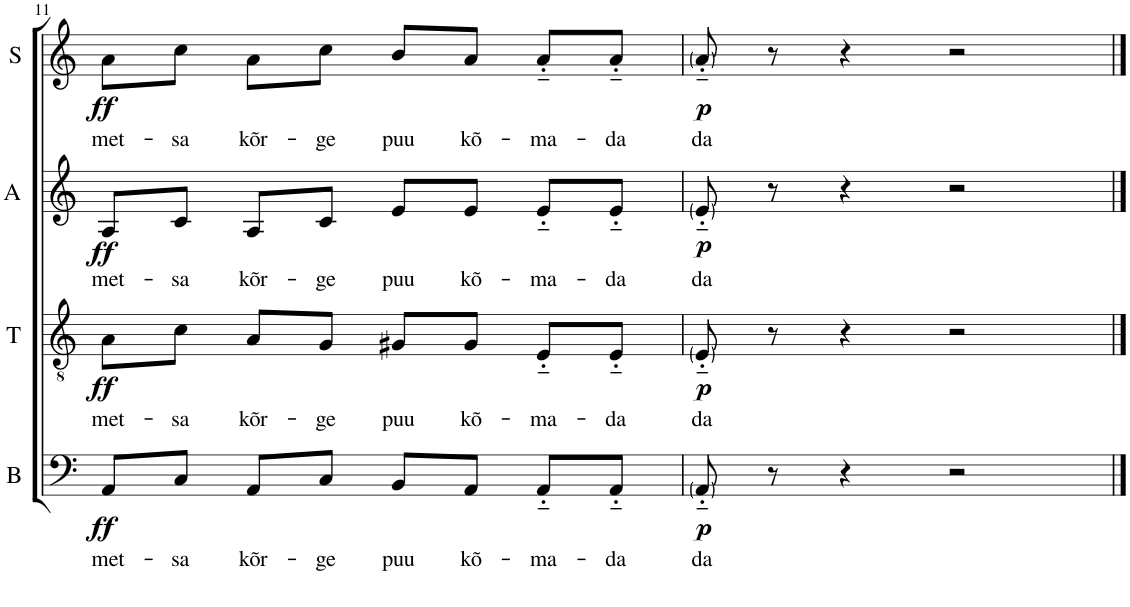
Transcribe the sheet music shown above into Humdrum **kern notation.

**kern	**text	**dynam	**kern	**text	**dynam	**kern	**text	**dynam	**kern	**text	**dynam
*part4	*part4	*part4	*part3	*part3	*part3	*part2	*part2	*part2	*part1	*part1	*part1
*staff4	*staff4	*staff4	*staff3	*staff3	*staff3	*staff2	*staff2	*staff2	*staff1	*staff1	*staff1
*I"B	*	*	*I"T	*	*	*I"A	*	*	*I"S	*	*
*I'B	*	*	*I'T	*	*	*I'A	*	*	*I'S	*	*
!!LO:PB:g=z
*clefF4	*	*	*clefGv2	*	*	*clefG2	*	*	*clefG2	*	*
*k[]	*	*	*k[]	*	*	*k[]	*	*	*k[]	*	*
*M4/4	*	*	*M4/4	*	*	*M4/4	*	*	*M4/4	*	*
=11	=11	=11	=11	=11	=11	=11	=11	=11	=11	=11	=11
!	!LO:LY:b	!LO:DY:b	!	!LO:LY:b	!LO:DY:b	!	!LO:LY:b	!LO:DY:b	!	!LO:LY:b	!LO:DY:b
8AA/L	met-	ff	8A\L	met-	ff	8A/L	met-	ff	8a\L	met-	ff
!	!LO:LY:b	!	!	!LO:LY:b	!	!	!LO:LY:b	!	!	!LO:LY:b	!
8C/J	-sa	.	8c\J	-sa	.	8c/J	-sa	.	8cc\J	-sa	.
!	!LO:LY:b	!	!	!LO:LY:b	!	!	!LO:LY:b	!	!	!LO:LY:b	!
8AA/L	kõr-	.	8A/L	kõr-	.	8A/L	kõr-	.	8a\L	kõr-	.
!	!LO:LY:b	!	!	!LO:LY:b	!	!	!LO:LY:b	!	!	!LO:LY:b	!
8C/J	-ge	.	8G/J	-ge	.	8c/J	-ge	.	8cc\J	-ge	.
!	!LO:LY:b	!	!	!LO:LY:b	!	!	!LO:LY:b	!	!	!LO:LY:b	!
8BB/L	puu	.	8G#X/L	puu	.	8e/L	puu	.	8b/L	puu	.
!	!LO:LY:b	!	!	!LO:LY:b	!	!	!LO:LY:b	!	!	!LO:LY:b	!
8AA/J	kõ-	.	8G#/J	kõ-	.	8e/J	kõ-	.	8a/J	kõ-	.
!	!LO:LY:b	!	!	!LO:LY:b	!	!	!LO:LY:b	!	!	!LO:LY:b	!
8AA'~/L	-ma-	.	8E'~/L	-ma-	.	8e'~/L	-ma-	.	8a'~/L	-ma-	.
!	!LO:LY:b	!	!	!LO:LY:b	!	!	!LO:LY:b	!	!	!LO:LY:b	!
8AA'~/J	-da	.	8E'~/J	-da	.	8e'~/J	-da	.	8a'~/J	-da	.
=12	=12	=12	=12	=12	=12	=12	=12	=12	=12	=12	=12
!	!LO:LY:b	!LO:DY:b	!	!LO:LY:b	!LO:DY:b	!	!LO:LY:b	!LO:DY:b	!	!LO:LY:b	!LO:DY:b
8AA'~/	da	p	8E'~/	da	p	8e'~/	da	p	8a'~/	da	p
8r	.	.	8r	.	.	8r	.	.	8r	.	.
4r	.	.	4r	.	.	4r	.	.	4r	.	.
2r	.	.	2r	.	.	2r	.	.	2r	.	.
==	==	==	==	==	==	==	==	==	==	==	==
*-	*-	*-	*-	*-	*-	*-	*-	*-	*-	*-	*-
